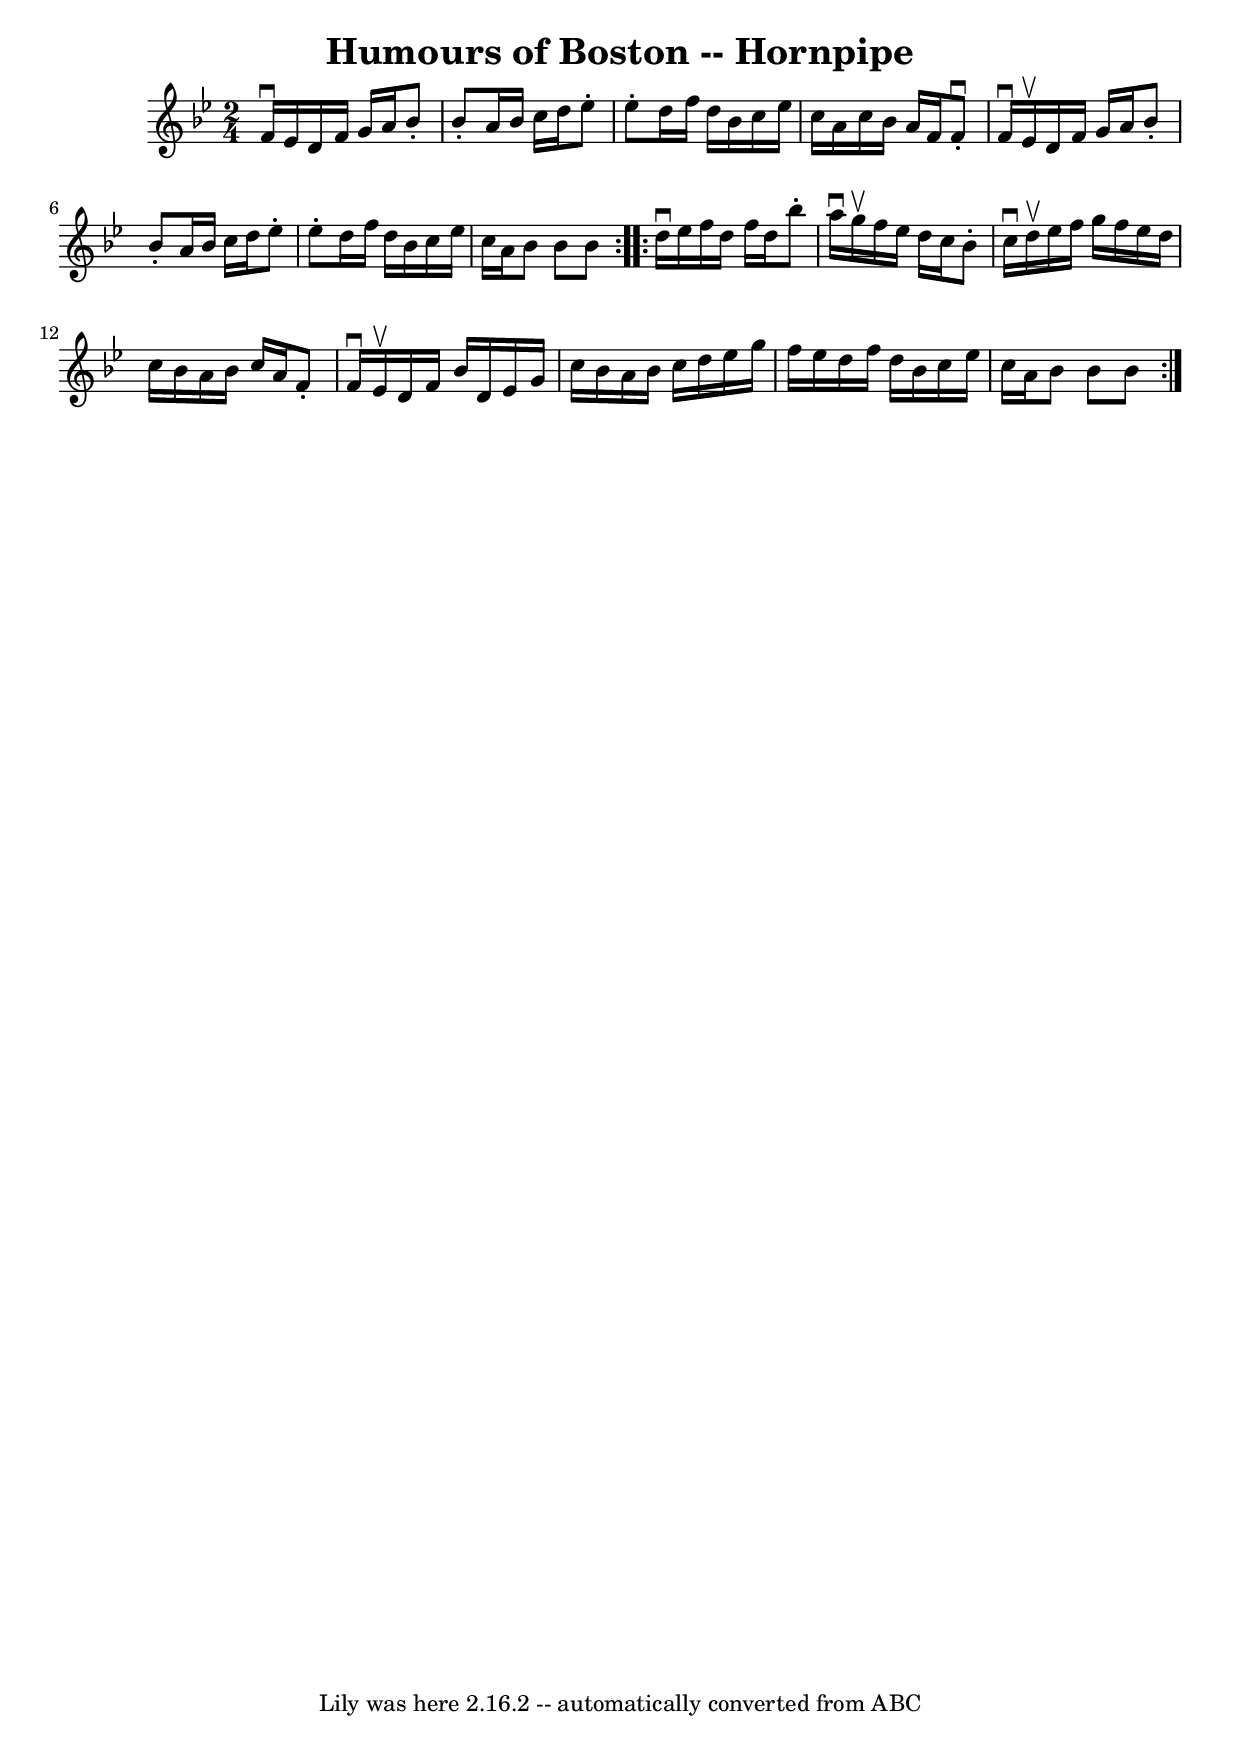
\version "2.16.2"
\include "Mammoth.ily"
\header {
  %% book = "Cole's 1000 Fiddle Tunes"
  crossRefNumber = "1"
  footnotes = ""
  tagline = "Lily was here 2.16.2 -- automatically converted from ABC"
  title = "Humours of Boston -- Hornpipe"

}
voicedefault =  {



  \repeat volta 2 {

    \time 2/4 
    \key bes \major f'16^\downbow ees'16  |
    d'16 f'16    
    g'16 a'16 bes'8 -. bes'8 -. |
    a'16 bes'16 c''16 d''16 
    ees''8 -. ees''8 -. |
    d''16 f''16 d''16 bes'16 c''16  
    ees''16 c''16 a'16  |
    c''16 bes'16 a'16 f'16 f'8 -.^\downbow f'16^\downbow ees'16^\upbow |
    d'16 f'16 g'16 
    a'16 bes'8 -. bes'8 -. |
    a'16 bes'16 c''16 d''16    
    ees''8 -. ees''8 -. |
    d''16 f''16 d''16 bes'16 c''16    
    ees''16 c''16 a'16  |
    bes'8 bes'8 bes'8  
  }     

  \repeat volta 2 {
    d''16^\downbow ees''16  |
    f''16 d''16    
    f''16 d''16 bes''8 -. a''16^\downbow g''16^\upbow |
    f''16  
    ees''16 d''16 c''16 bes'8 -. c''16^\downbow d''16^\upbow 
    |
    ees''16 f''16 g''16 f''16 ees''16 d''16 c''16    
    bes'16  |
    a'16 bes'16 c''16 a'16 f'8 -. f'16^\downbow   
    ees'16^\upbow |
    d'16 f'16 bes'16 d'16 ees'16 g'16    
    c''16 bes'16  |
    a'16 bes'16 c''16 d''16 ees''16    
    g''16 f''16 ees''16  |
    d''16 f''16 d''16 bes'16    
    c''16 ees''16 c''16 a'16  |
    bes'8 bes'8 bes'8  
  }   

}

\score{
  <<

    \context Staff="default"
    {
      \voicedefault 
      
    }

  >>
  \layout {
    
  }
  \midi {
  }

}
